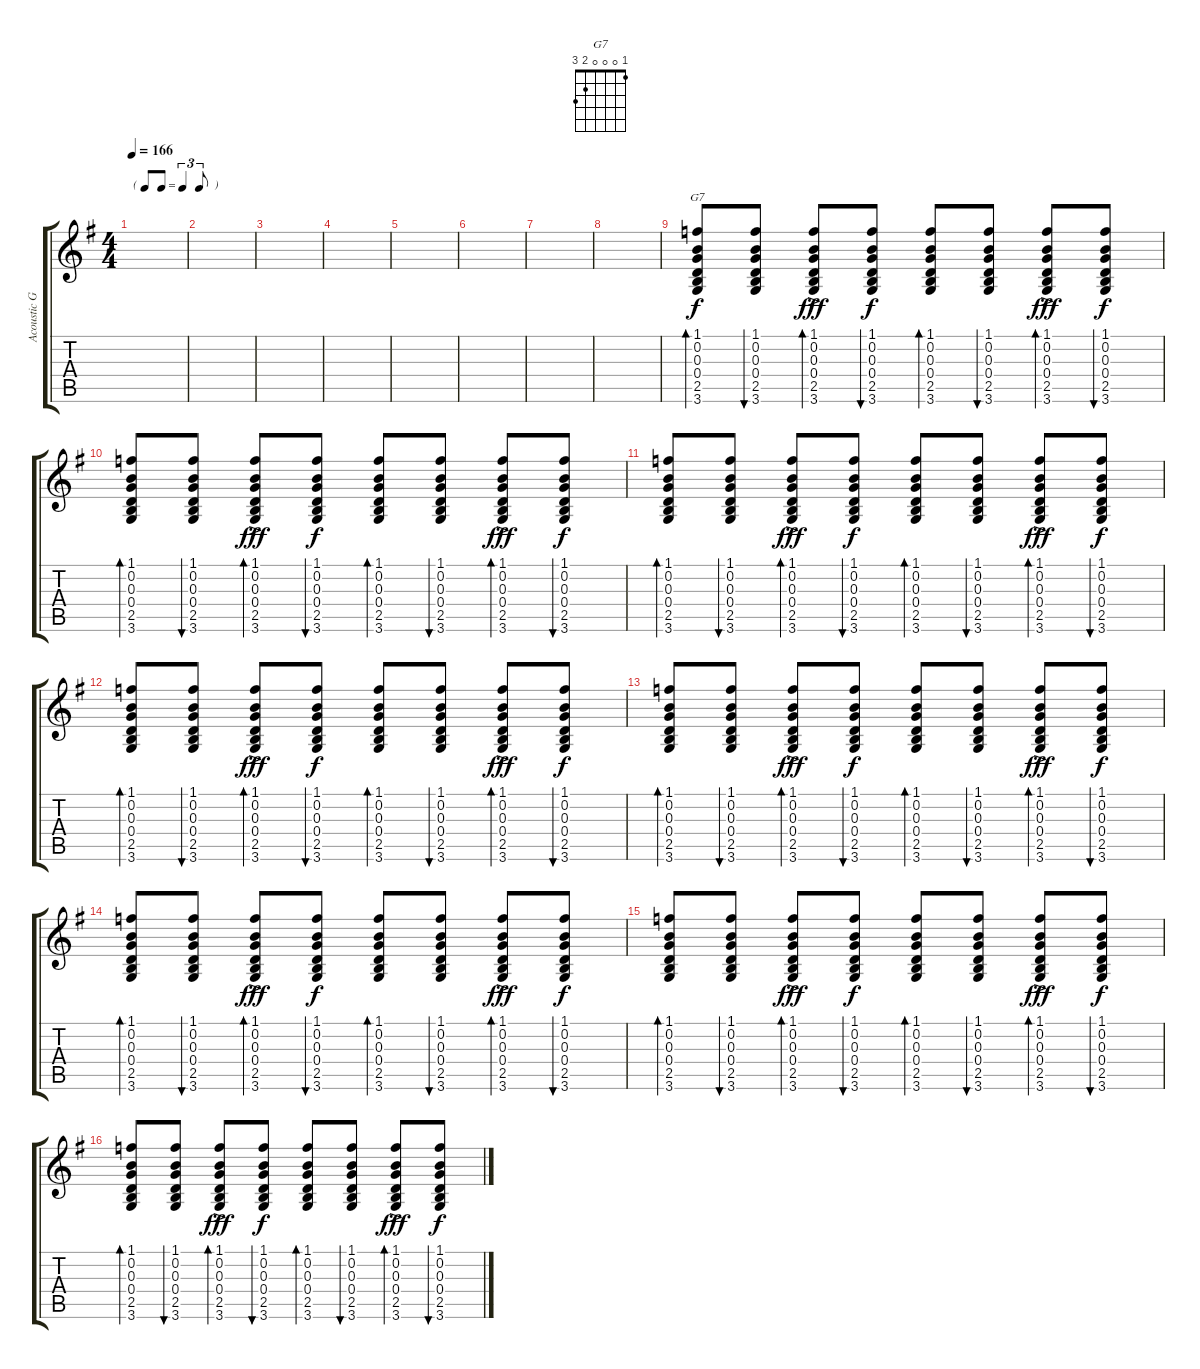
\track ("Acoustic Guitar" "Acoustic G") {instrument acousticguitarsteel}
\staff {score tabs}
\tuning (E4 B3 G3 D3 A2 E2) {hide}
\chord ("G7" 1 0 0 0 2 3)
\ts (4 4)
\tf triplet8th
\tempo 166
\clef g2
\ks g
|
|
|
|
|
|
|
|
(1.1 0.2 0.3 0.4 2.5 3.6).8{bd 60 ch "G7"} (1.1 0.2 0.3 0.4 2.5 3.6).8{bu 60} (1.1{ac} 0.2{ac} 0.3{ac} 0.4{ac} 2.5{ac} 3.6{ac}).8{bd 60 dy fff} (1.1 0.2 0.3 0.4 2.5 3.6).8{bu 60 dy f} (1.1 0.2 0.3 0.4 2.5 3.6).8{bd 60} (1.1 0.2 0.3 0.4 2.5 3.6).8{bu 60} (1.1{ac} 0.2{ac} 0.3{ac} 0.4{ac} 2.5{ac} 3.6{ac}).8{bd 60 dy fff} (1.1 0.2 0.3 0.4 2.5 3.6).8{bu 60 dy f} |
(1.1 0.2 0.3 0.4 2.5 3.6).8{bd 60} (1.1 0.2 0.3 0.4 2.5 3.6).8{bu 60} (1.1{ac} 0.2{ac} 0.3{ac} 0.4{ac} 2.5{ac} 3.6{ac}).8{bd 60 dy fff} (1.1 0.2 0.3 0.4 2.5 3.6).8{bu 60 dy f} (1.1 0.2 0.3 0.4 2.5 3.6).8{bd 60} (1.1 0.2 0.3 0.4 2.5 3.6).8{bu 60} (1.1{ac} 0.2{ac} 0.3{ac} 0.4{ac} 2.5{ac} 3.6{ac}).8{bd 60 dy fff} (1.1 0.2 0.3 0.4 2.5 3.6).8{bu 60 dy f} |
(1.1 0.2 0.3 0.4 2.5 3.6).8{bd 60} (1.1 0.2 0.3 0.4 2.5 3.6).8{bu 60} (1.1{ac} 0.2{ac} 0.3{ac} 0.4{ac} 2.5{ac} 3.6{ac}).8{bd 60 dy fff} (1.1 0.2 0.3 0.4 2.5 3.6).8{bu 60 dy f} (1.1 0.2 0.3 0.4 2.5 3.6).8{bd 60} (1.1 0.2 0.3 0.4 2.5 3.6).8{bu 60} (1.1{ac} 0.2{ac} 0.3{ac} 0.4{ac} 2.5{ac} 3.6{ac}).8{bd 60 dy fff} (1.1 0.2 0.3 0.4 2.5 3.6).8{bu 60 dy f} |
(1.1 0.2 0.3 0.4 2.5 3.6).8{bd 60} (1.1 0.2 0.3 0.4 2.5 3.6).8{bu 60} (1.1{ac} 0.2{ac} 0.3{ac} 0.4{ac} 2.5{ac} 3.6{ac}).8{bd 60 dy fff} (1.1 0.2 0.3 0.4 2.5 3.6).8{bu 60 dy f} (1.1 0.2 0.3 0.4 2.5 3.6).8{bd 60} (1.1 0.2 0.3 0.4 2.5 3.6).8{bu 60} (1.1{ac} 0.2{ac} 0.3{ac} 0.4{ac} 2.5{ac} 3.6{ac}).8{bd 60 dy fff} (1.1 0.2 0.3 0.4 2.5 3.6).8{bu 60 dy f} |
(1.1 0.2 0.3 0.4 2.5 3.6).8{bd 60} (1.1 0.2 0.3 0.4 2.5 3.6).8{bu 60} (1.1{ac} 0.2{ac} 0.3{ac} 0.4{ac} 2.5{ac} 3.6{ac}).8{bd 60 dy fff} (1.1 0.2 0.3 0.4 2.5 3.6).8{bu 60 dy f} (1.1 0.2 0.3 0.4 2.5 3.6).8{bd 60} (1.1 0.2 0.3 0.4 2.5 3.6).8{bu 60} (1.1{ac} 0.2{ac} 0.3{ac} 0.4{ac} 2.5{ac} 3.6{ac}).8{bd 60 dy fff} (1.1 0.2 0.3 0.4 2.5 3.6).8{bu 60 dy f} |
(1.1 0.2 0.3 0.4 2.5 3.6).8{bd 60} (1.1 0.2 0.3 0.4 2.5 3.6).8{bu 60} (1.1{ac} 0.2{ac} 0.3{ac} 0.4{ac} 2.5{ac} 3.6{ac}).8{bd 60 dy fff} (1.1 0.2 0.3 0.4 2.5 3.6).8{bu 60 dy f} (1.1 0.2 0.3 0.4 2.5 3.6).8{bd 60} (1.1 0.2 0.3 0.4 2.5 3.6).8{bu 60} (1.1{ac} 0.2{ac} 0.3{ac} 0.4{ac} 2.5{ac} 3.6{ac}).8{bd 60 dy fff} (1.1 0.2 0.3 0.4 2.5 3.6).8{bu 60 dy f} |
(1.1 0.2 0.3 0.4 2.5 3.6).8{bd 60} (1.1 0.2 0.3 0.4 2.5 3.6).8{bu 60} (1.1{ac} 0.2{ac} 0.3{ac} 0.4{ac} 2.5{ac} 3.6{ac}).8{bd 60 dy fff} (1.1 0.2 0.3 0.4 2.5 3.6).8{bu 60 dy f} (1.1 0.2 0.3 0.4 2.5 3.6).8{bd 60} (1.1 0.2 0.3 0.4 2.5 3.6).8{bu 60} (1.1{ac} 0.2{ac} 0.3{ac} 0.4{ac} 2.5{ac} 3.6{ac}).8{bd 60 dy fff} (1.1 0.2 0.3 0.4 2.5 3.6).8{bu 60 dy f} |
(1.1 0.2 0.3 0.4 2.5 3.6).8{bd 60} (1.1 0.2 0.3 0.4 2.5 3.6).8{bu 60} (1.1{ac} 0.2{ac} 0.3{ac} 0.4{ac} 2.5{ac} 3.6{ac}).8{bd 60 dy fff} (1.1 0.2 0.3 0.4 2.5 3.6).8{bu 60 dy f} (1.1 0.2 0.3 0.4 2.5 3.6).8{bd 60} (1.1 0.2 0.3 0.4 2.5 3.6).8{bu 60} (1.1{ac} 0.2{ac} 0.3{ac} 0.4{ac} 2.5{ac} 3.6{ac}).8{bd 60 dy fff} (1.1 0.2 0.3 0.4 2.5 3.6).8{bu 60 dy f}
